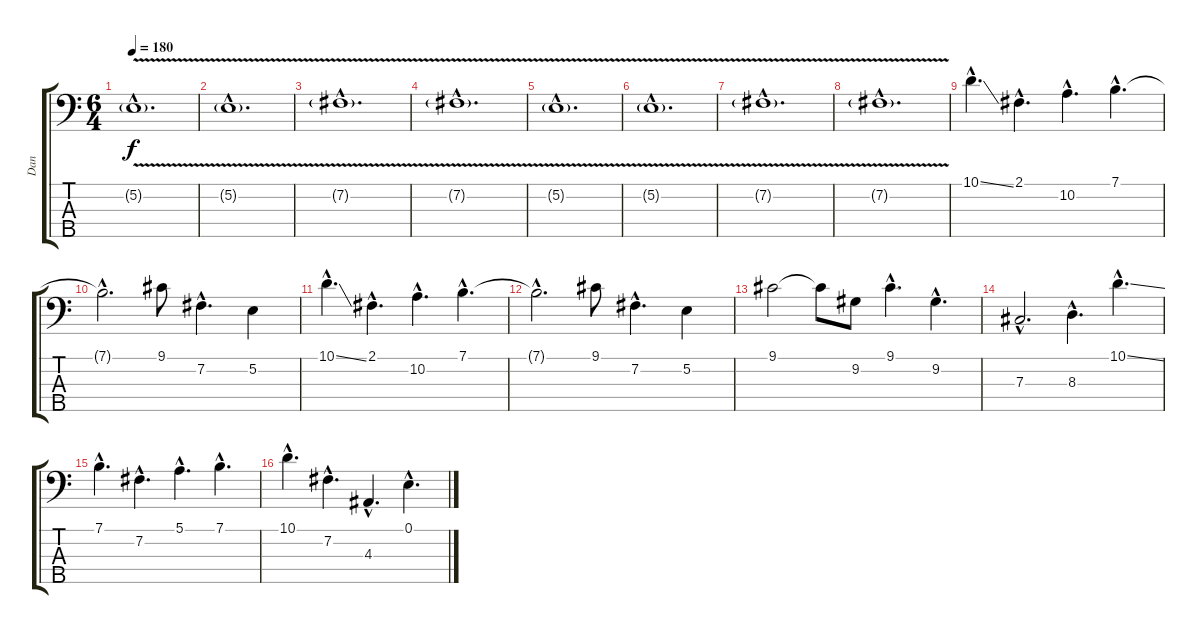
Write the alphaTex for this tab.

\track ("Dan" "Dan") {instrument electricbasspick}
\staff {score tabs}
\tuning (E2 B1 Gb1 Db1 Ab0) {hide}
\ts (6 4)
\tempo 180
\clef f4
\ks c
5.2{v g hac}.1{d dy f} |
5.2{v g hac}.1{d} |
7.2{v g hac}.1{d} |
7.2{v g hac}.1{d} |
5.2{v g hac}.1{d} |
5.2{v g hac}.1{d} |
7.2{v g hac}.1{d} |
7.2{v g hac}.1{d} |
\section ("" "")
10.1{ss hac}.4{d} 2.1{hac}.4{d} 10.2{hac}.4{d} 7.1{hac}.4{d} |
7.1{hac t}.2{d} 9.1.8 7.2{hac}.4{d} 5.2.4 |
10.1{ss hac}.4{d} 2.1{hac}.4{d} 10.2{hac}.4{d} 7.1{hac}.4{d} |
7.1{hac t}.2{d} 9.1.8 7.2{hac}.4{d} 5.2.4 |
9.1.2 9.1{t}.8 9.2.8 9.1{hac}.4{d} 9.2{hac}.4{d} |
7.3{hac}.2{d} 8.3{hac}.4{d} 10.1{ss hac}.4{d} |
7.1{hac}.4{d} 7.2{hac}.4{d} 5.1{hac}.4{d} 7.1{hac}.4{d} |
10.1{hac}.4{d} 7.2{hac}.4{d} 4.3{hac}.4{d} 0.1{ss hac}.4{d}
